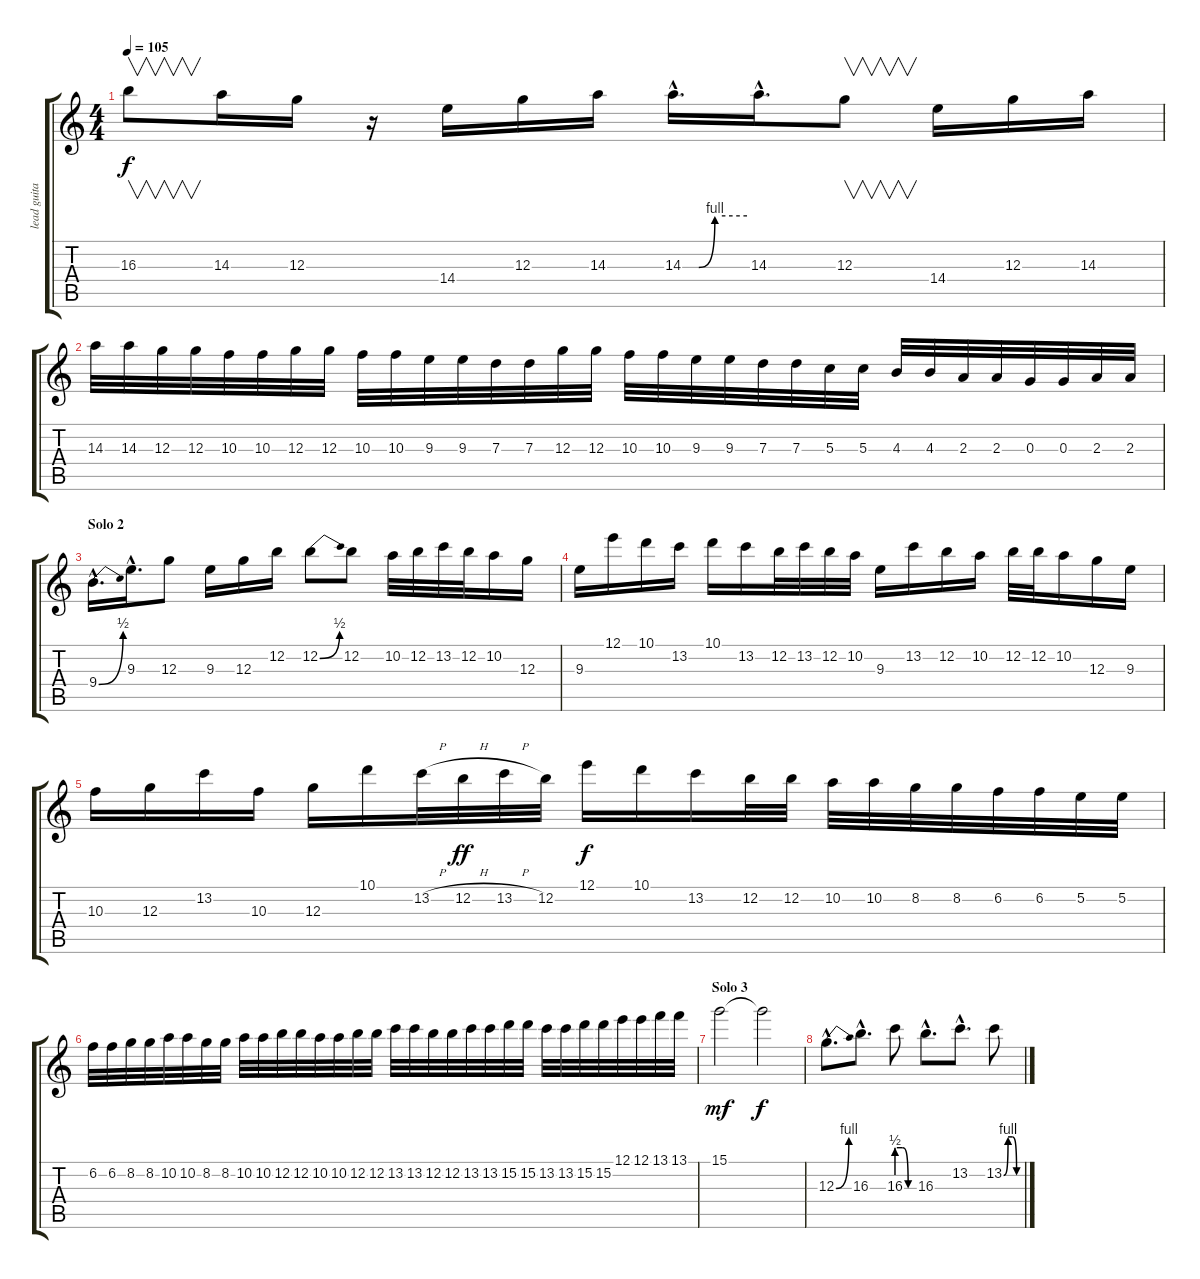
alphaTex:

\track ("lead guitar 2" "lead guita") {instrument distortionguitar}
\staff {score tabs}
\tuning (E4 B3 G3 D3 A2 E2) {hide}
\ts (4 4)
\tempo 105
\clef g2
\ks c
16.3.8{v dy f} 14.3.16 12.3.16 r.16 14.4.16 12.3.16 14.3.16 14.3{be (custom 0 0 15 0 30 4 60 4) hac}.16{d} 14.3{hac}.16{d} 12.3.8{v} 14.4.16 12.3.16 14.3.16 |
14.3.32 14.3.32 12.3.32 12.3.32 10.3.32 10.3.32 12.3.32 12.3.32 10.3.32 10.3.32 9.3.32 9.3.32 7.3.32 7.3.32 12.3.32 12.3.32 10.3.32 10.3.32 9.3.32 9.3.32 7.3.32 7.3.32 5.3.32 5.3.32 4.3.32 4.3.32 2.3.32 2.3.32 0.3.32 0.3.32 2.3.32 2.3.32 |
\section ("" "Solo 2")
9.4{be (bend 0 0 60 2) hac}.16{d volume 16 balance 11} 9.3{hac}.16{d} 12.3.8 9.3.16 12.3.16 12.2.16 12.2{be (bend 0 0 60 2)}.8 12.2.8 10.2.32 12.2.32 13.2.32 12.2.32 10.2.16 12.3.16 |
9.3.16 12.1.16 10.1.16 13.2.16 10.1.16 13.2.16 12.2.32 13.2.32 12.2.32 10.2.32 9.3.16 13.2.16 12.2.16 10.2.16 12.2.32 12.2.32 10.2.16 12.3.16 9.3.16 |
10.3.16 12.3.16 13.2.16 10.3.16 12.3.16 10.1.16 13.2{h}.32 12.2{h}.32{dy ff} 13.2{h}.32 12.2.32 12.1.16{dy f} 10.1.16 13.2.16 12.2.32 12.2.32 10.2.32 10.2.32 8.2.32 8.2.32 6.2.32 6.2.32 5.2.32 5.2.32 |
6.2.32 6.2.32 8.2.32 8.2.32 10.2.32 10.2.32 8.2.32 8.2.32 10.2.32 10.2.32 12.2.32 12.2.32 10.2.32 10.2.32 12.2.32 12.2.32 13.2.32 13.2.32 12.2.32 12.2.32 13.2.32 13.2.32 15.2.32 15.2.32 13.2.32 13.2.32 15.2.32 15.2.32 12.1.32 12.1.32 13.1.32 13.1.32 |
\section ("" "Solo 3")
15.1.2{dy mf volume 9} 15.1{t}.2{dy f volume 0} |
12.3{be (bend 0 0 60 4) hac}.8{d volume 13 balance 9} 16.3{hac}.8{d} 16.3{be (custom 0 2 20 2 40 0 60 0)}.8 16.3{hac}.8{d} 13.2{hac}.8{d} 13.2{be (custom 0 0 15 4 30 4 45 0 60 0)}.8
